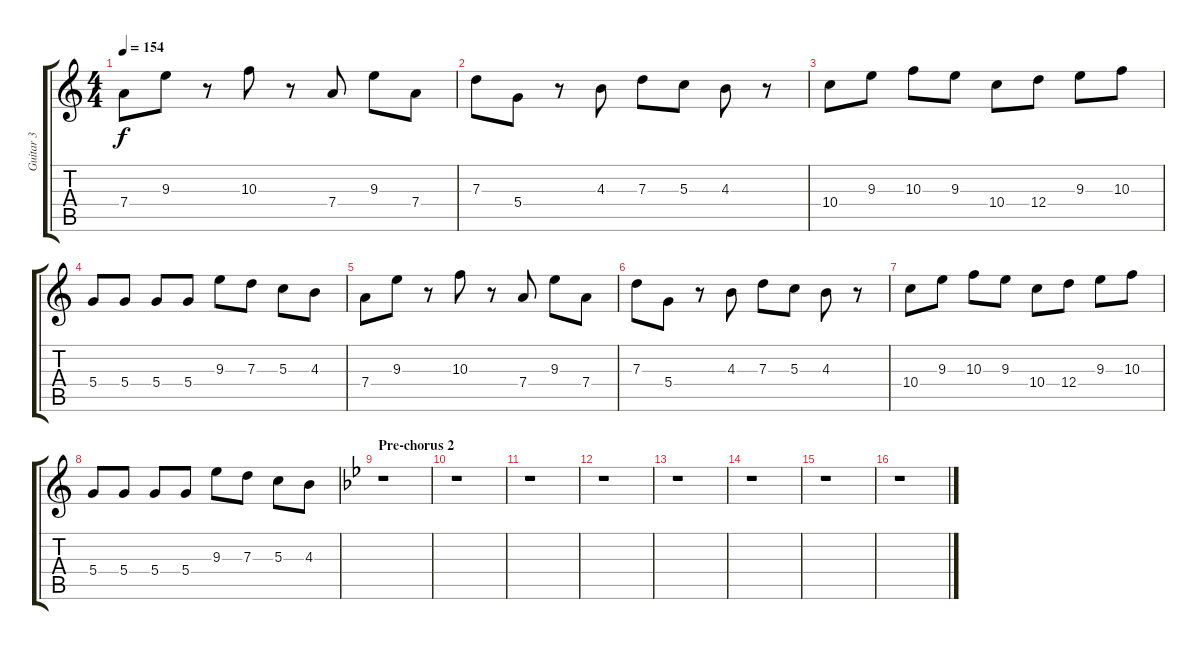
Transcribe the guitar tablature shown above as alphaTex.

\track ("Guitar 3" "Guitar 3") {instrument overdrivenguitar}
\staff {score tabs}
\tuning (E4 B3 G3 D3 A2 E2) {hide}
\ts (4 4)
\tempo 154
\clef g2
\ks c
7.4.8{dy f} 9.3.8 r.8 10.3.8 r.8 7.4.8 9.3.8 7.4.8 |
7.3.8 5.4.8 r.8 4.3.8 7.3.8 5.3.8 4.3.8 r.8 |
10.4.8 9.3.8 10.3.8 9.3.8 10.4.8 12.4.8 9.3.8 10.3.8 |
5.4.8 5.4.8 5.4.8 5.4.8 9.3.8 7.3.8 5.3.8 4.3.8 |
7.4.8 9.3.8 r.8 10.3.8 r.8 7.4.8 9.3.8 7.4.8 |
7.3.8 5.4.8 r.8 4.3.8 7.3.8 5.3.8 4.3.8 r.8 |
10.4.8 9.3.8 10.3.8 9.3.8 10.4.8 12.4.8 9.3.8 10.3.8 |
5.4.8 5.4.8 5.4.8 5.4.8 9.3.8 7.3.8 5.3.8 4.3.8 |
\section ("" "Pre-chorus 2")
\ks gminor
r.1 |
r.1 |
r.1 |
r.1 |
r.1 |
r.1 |
r.1 |
r.1
